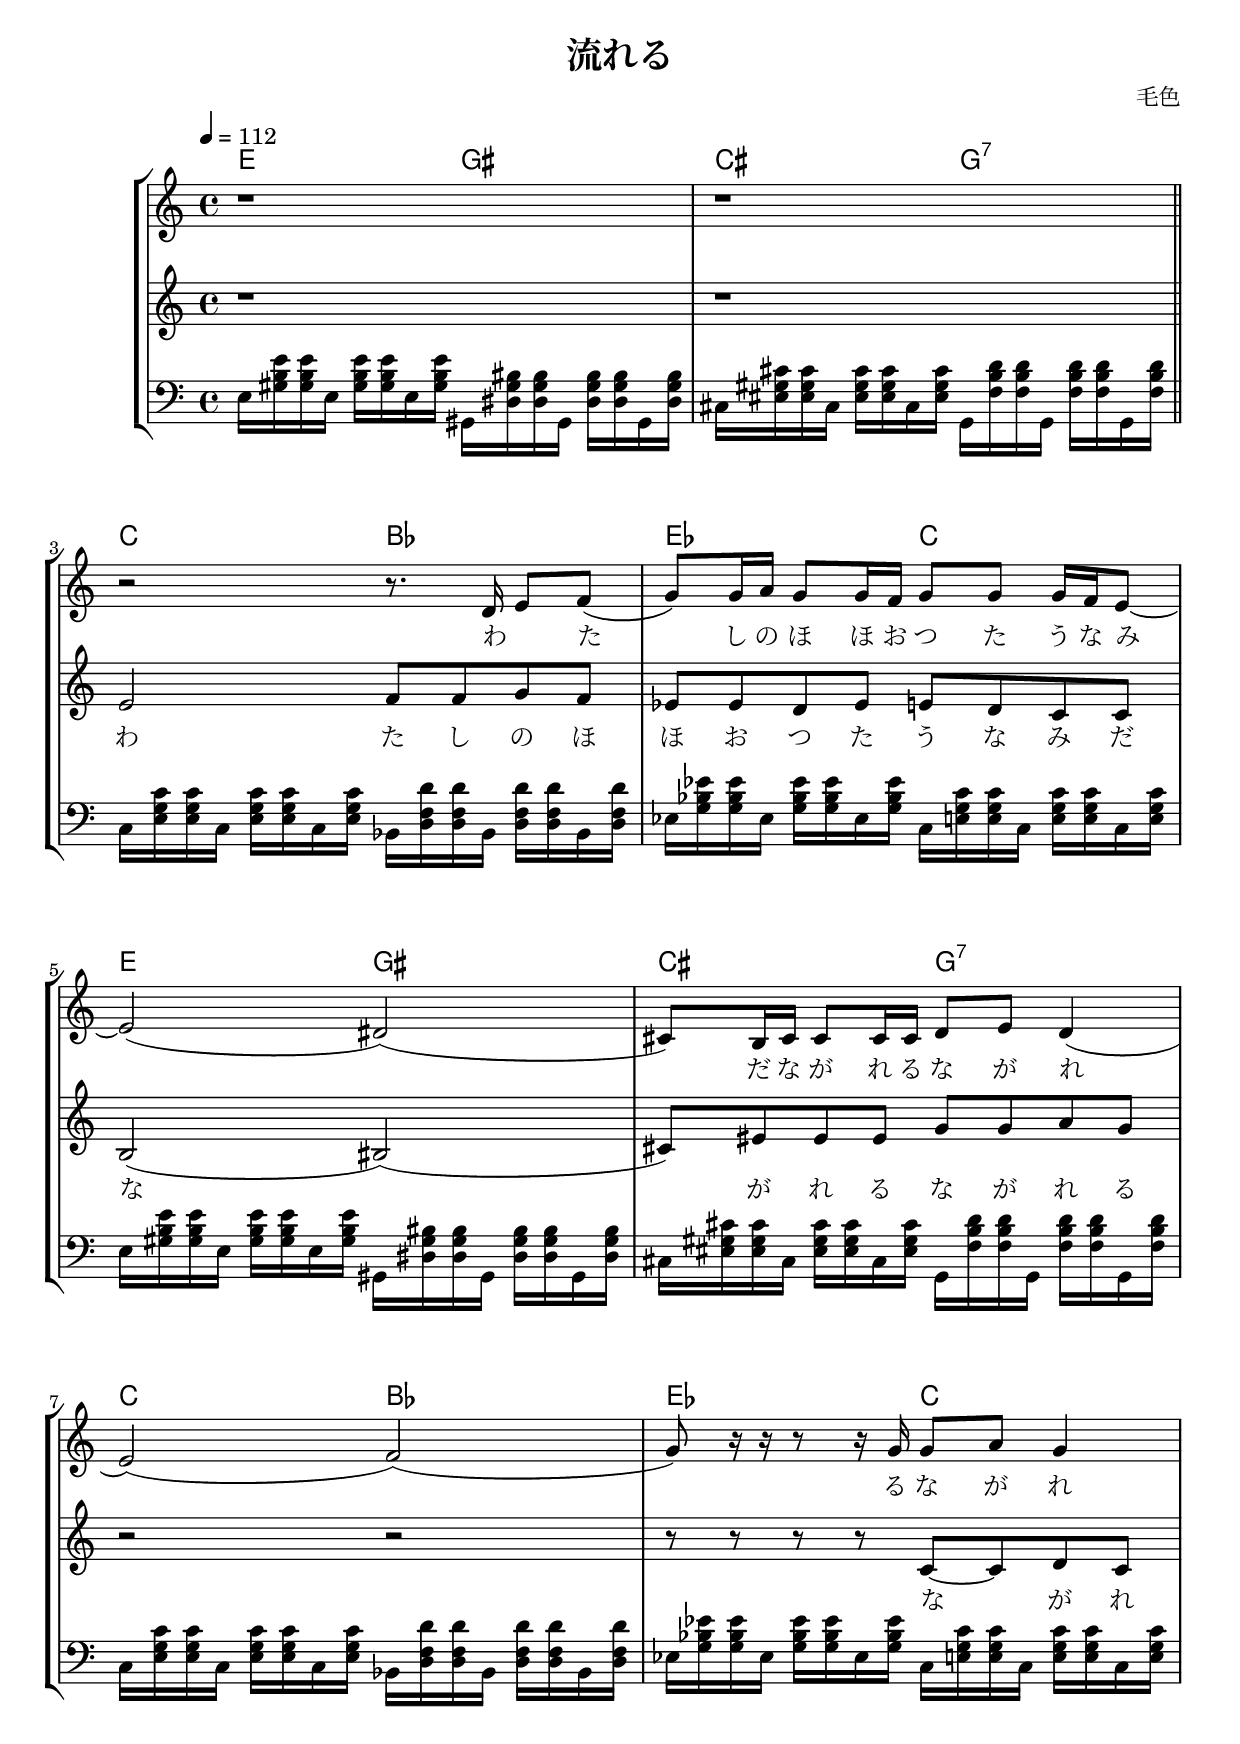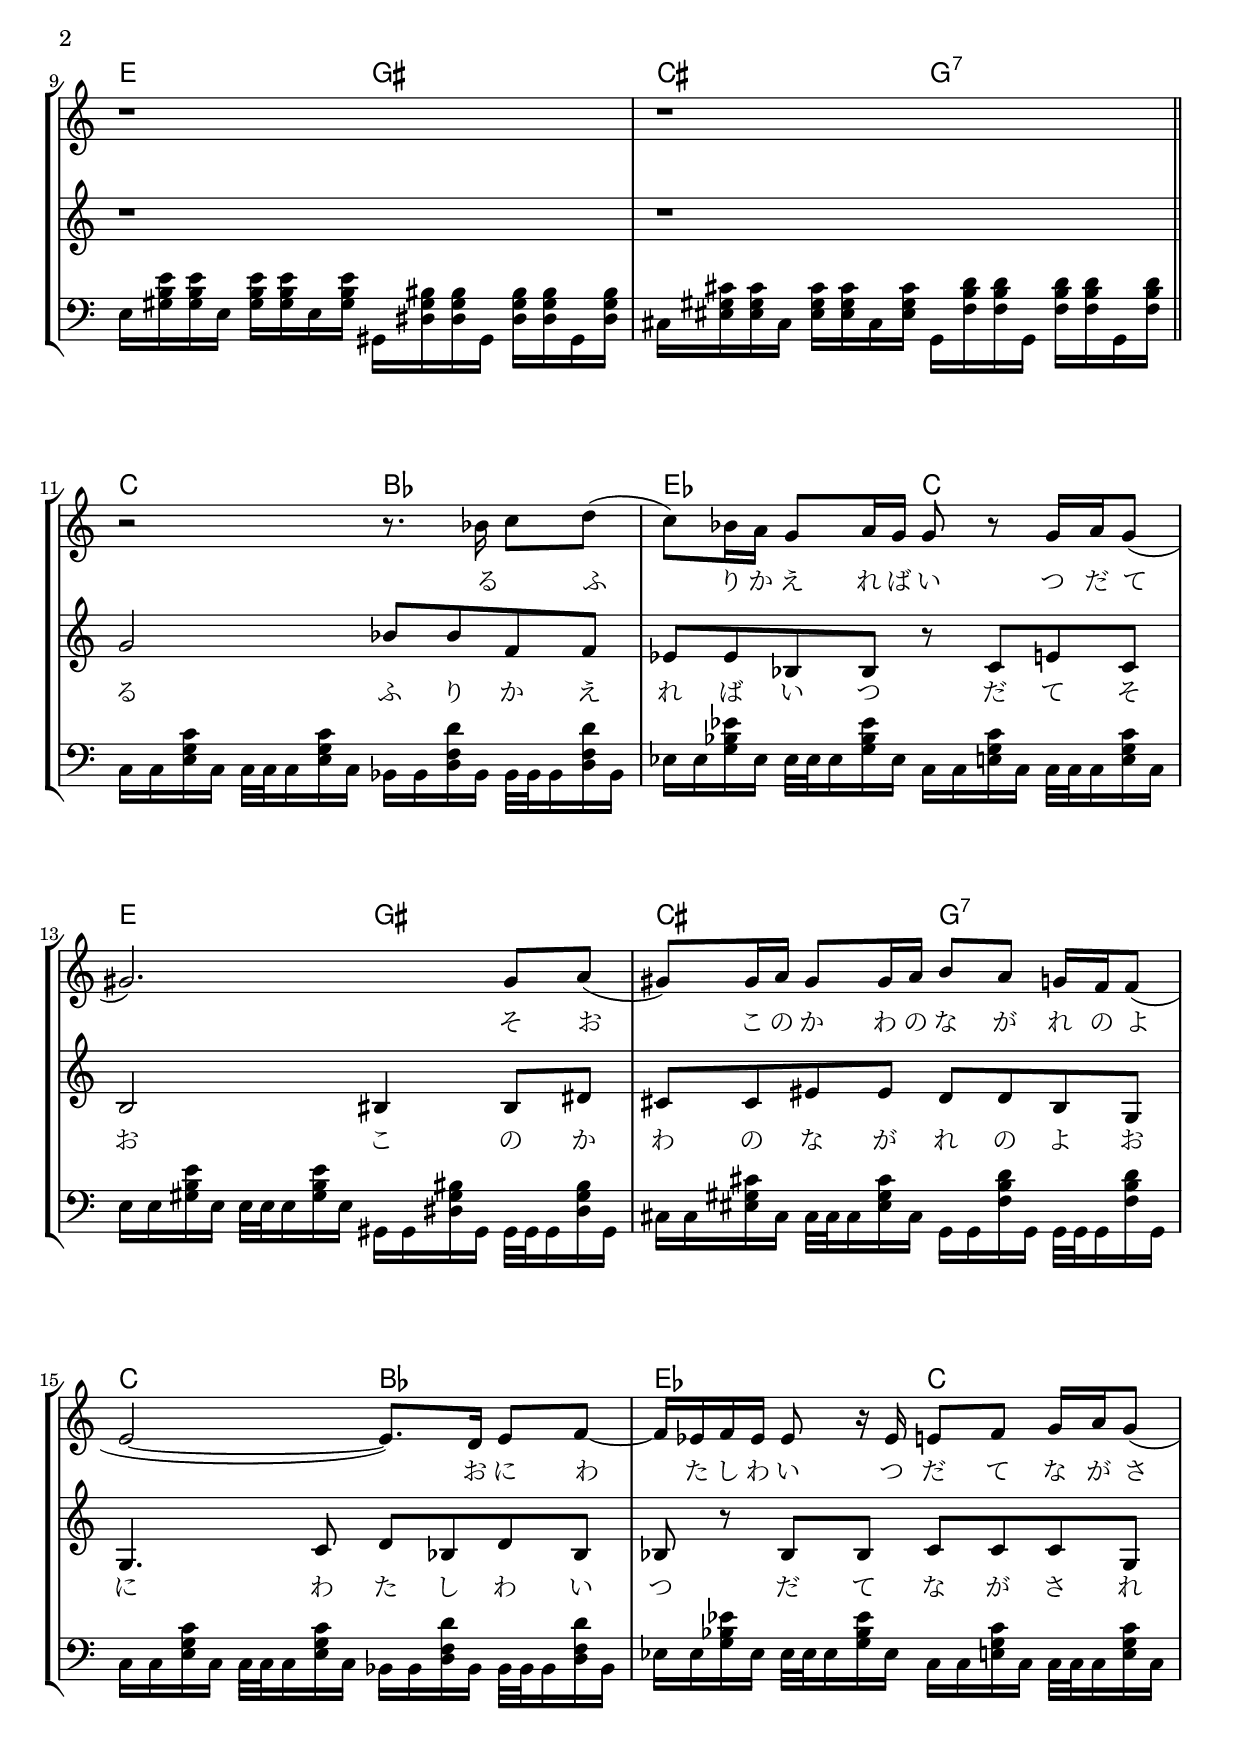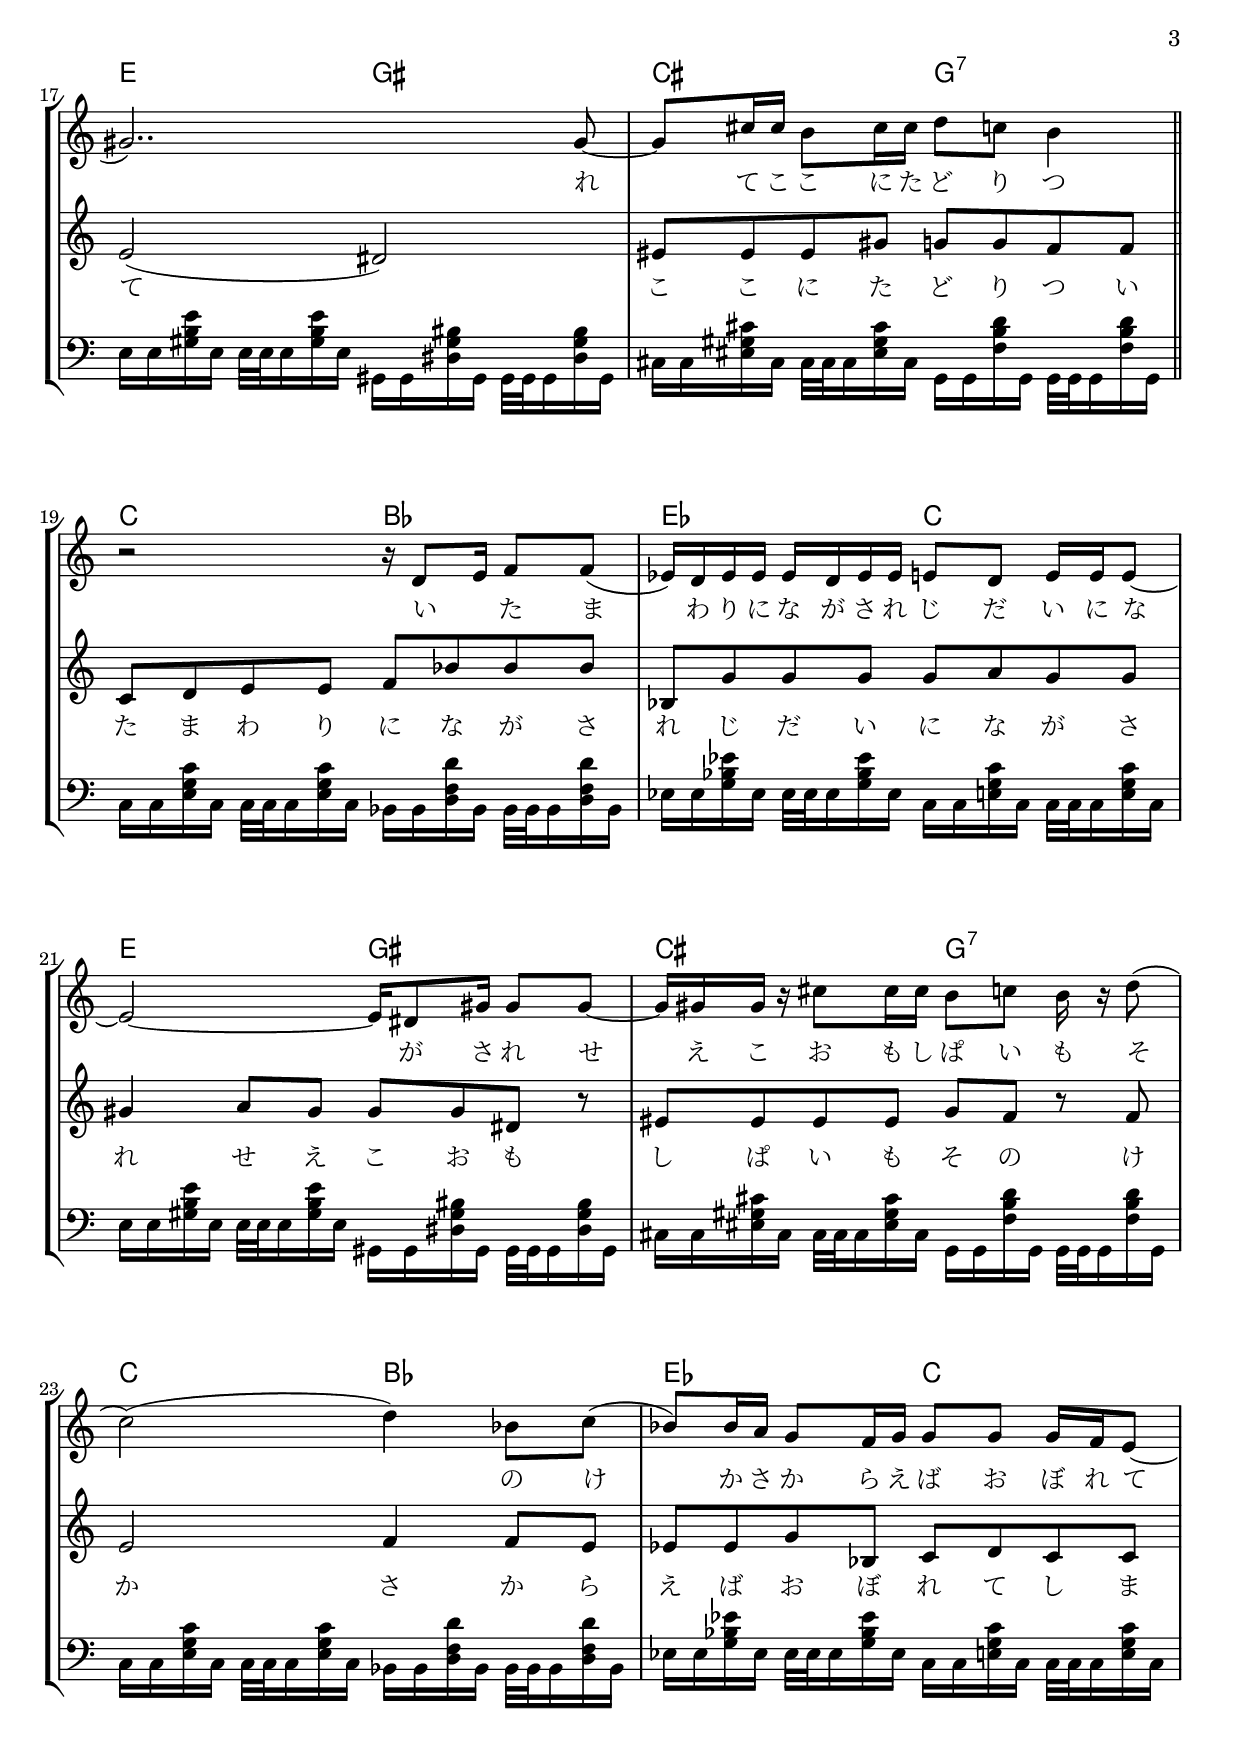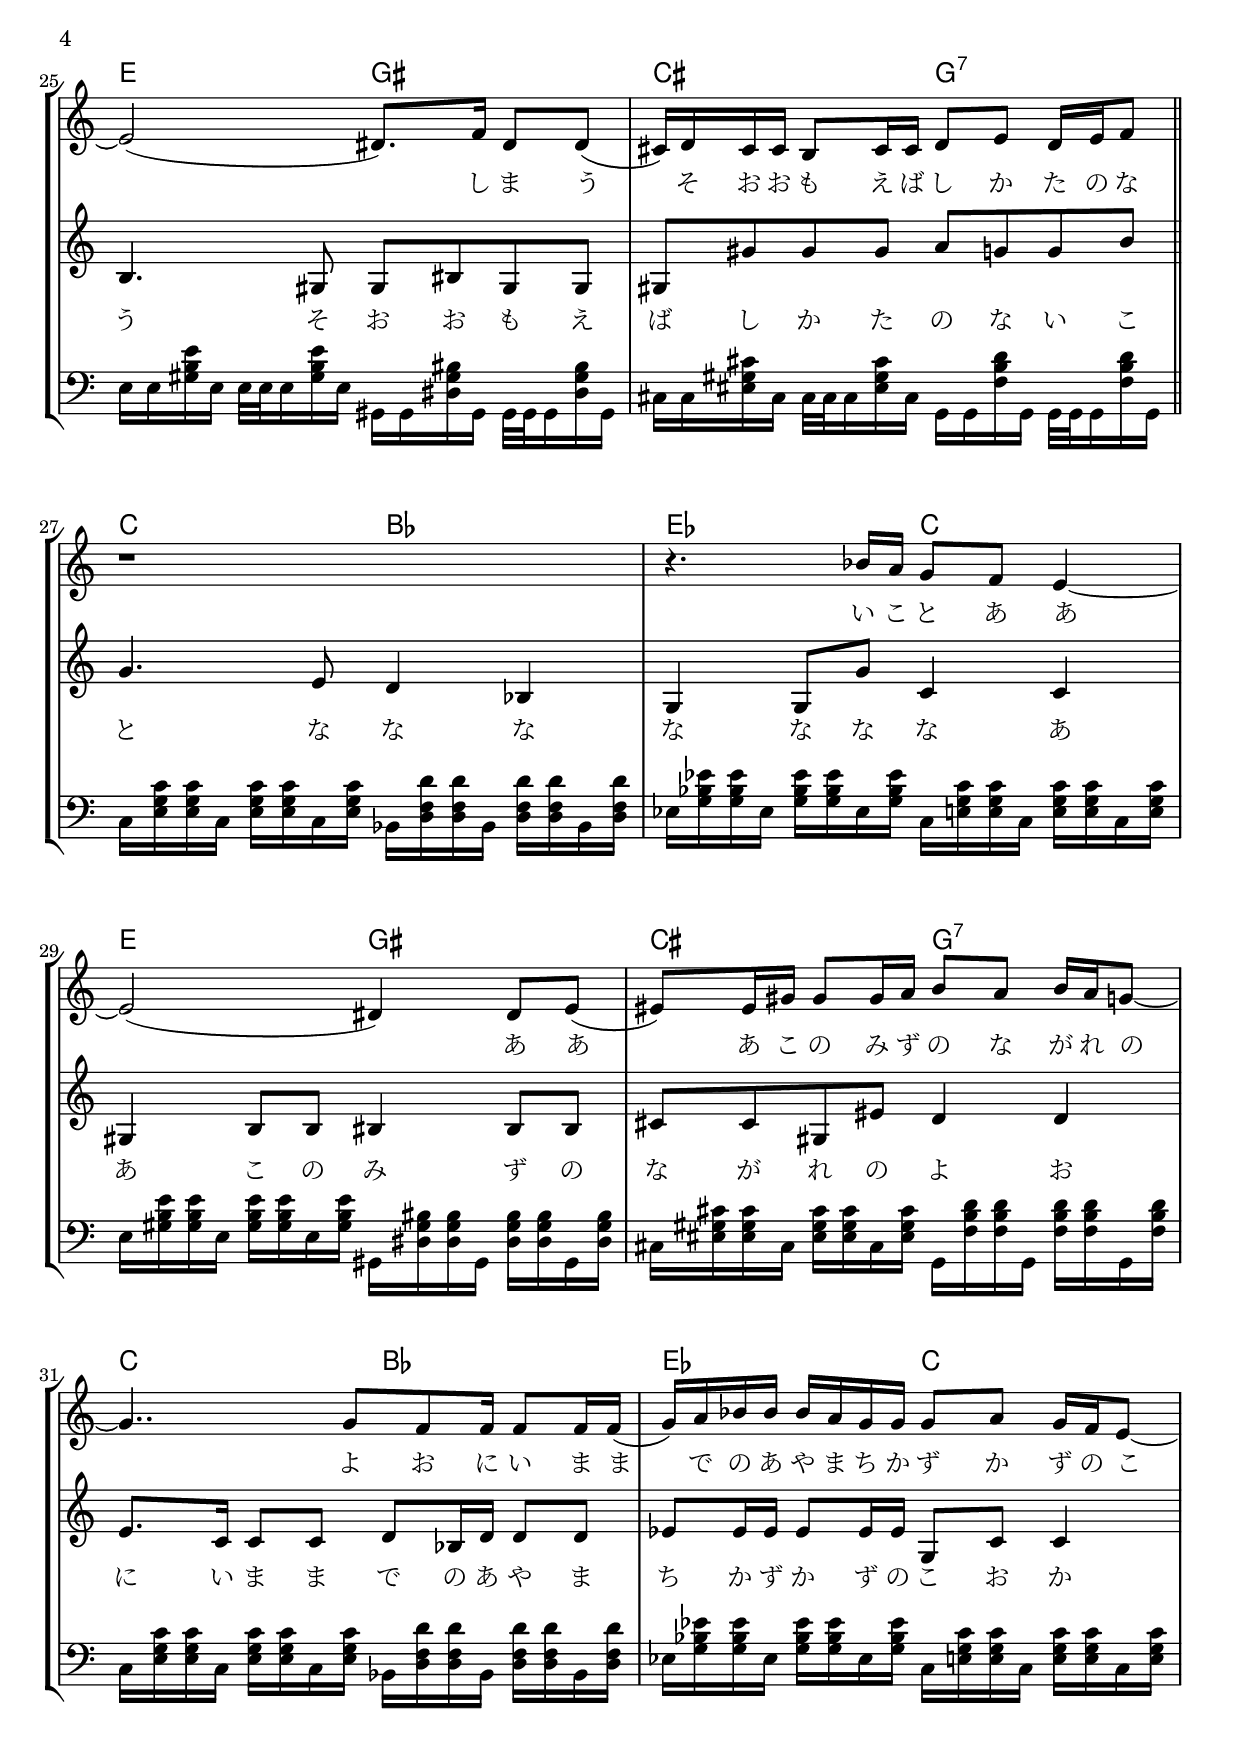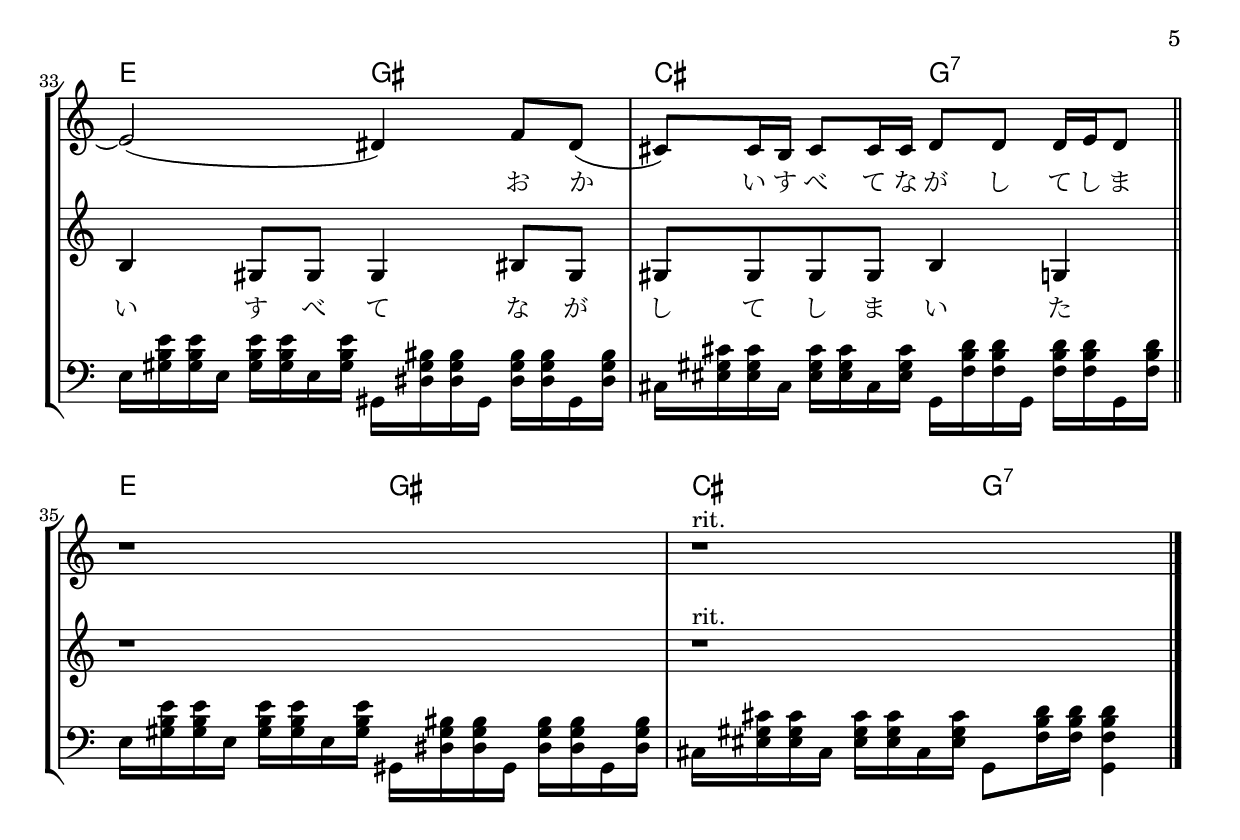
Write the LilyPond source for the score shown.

\version "2.12.1"

\header {
	title = \markup {流れる}
	composer = \markup \center-column {毛色}
}

harmony = \chordmode {
	e2 gis cis g:7 

	c bes es c e gis cis g:7 c bes es c e gis cis g:7 

	c bes es c e gis cis g:7 c bes es c e gis cis g:7 

	c bes es c e gis cis g:7 c bes es c e gis cis g:7 

	c bes es c e gis cis g:7 c bes es c e gis cis g:7 

	e gis cis g:7 
}

melody = {
	\key c \major
	\tempo 4 = 112
	r1 | r1   
	\set Staff.midiInstrument = #"fss0.35"
	r2~r8. d'16  e'8  f'8 
	(g'8)  g'16  a'16  g'8  g'16  f'16  g'8  g'8  g'16  f'16  e'8~ 
	e'2  (dis'2) 
	(cis'8)  b16  cis'16  cis'8  cis'16  cis'16  d'8  e'8  d'4 
	(e'2)  (f'2) 
	(g'8)  r16  r16  r8  r16  g'16  g'8  a'8  g'4
	r1 r1 	\set Staff.midiInstrument = #"fss0.35"
	r2~r8. bes'16  c''8  d''8 
	(c''8)  bes'16  a'16  g'8  a'16  g'16  g'8  r8  g'16  a'16  g'8 
	(gis'2.)  gis'8  a'8 
	(gis'8)  gis'16  a'16  gis'8  gis'16  a'16  b'8  a'8  g'16  f'16  f'8 
	(e'2~e'8.)  d'16  e'8  f'8~ 
	f'16  es'16  f'16  es'16  es'8  r16  es'16  e'8  f'8  g'16  a'16  g'8 
	(gis'2..)  gis'8~ 
	gis'8  cis''16  cis''16  b'8  cis''16  cis''16  d''8  c''8  b'4
	\set Staff.midiInstrument = #"fss0.35"
	r2~r16 d'8  e'16  f'8  f'8 
	(es'16)  d'16  es'16  es'16  es'16  d'16  es'16  es'16  e'8  d'8  e'16  e'16  e'8~ 
	e'2~e'16  dis'8  gis'16  gis'8  gis'8~ 
	gis'16  gis'16  gis'16  r16  cis''8  cis''16  cis''16  b'8  c''8  b'16  r16  d''8 
	(c''2)  (d''4)  bes'8  c''8 
	(bes'8)  bes'16  a'16  g'8  f'16  g'16  g'8  g'8  g'16  f'16  e'8~ 
	e'2  (dis'8.)  f'16  dis'8  dis'8 
	(cis'16)  d'16  cis'16  cis'16  b8  cis'16  cis'16  d'8  e'8  d'16  e'16  f'8
	\set Staff.midiInstrument = #"fss0.35"
	r1
r4. bes'16  a'16  g'8  f'8  e'4~ 
	e'2  (dis'4)  dis'8  e'8 
	(eis'8)  eis'16  gis'16  gis'8  gis'16  a'16  b'8  a'8  b'16  a'16  g'8~ 
	g'4..  g'8  f'8  f'16  f'8  f'16  f'16 
	(g'16)  a'16  bes'16  bes'16  bes'16  a'16  g'16  g'16  g'8  a'8  g'16  f'16  e'8~ 
	e'2  (dis'4)  f'8  dis'8 
	(cis'8)  cis'16  b16  cis'8  cis'16  cis'16  d'8  d'8  d'16  e'16  d'8
	r1 | r1^"rit." \bar "|."
}

words = \lyricmode {
	
	わ  た  し  の  ほ  ほ  お  つ  た  う  な  み  だ  な  が  れ  る  な  が  れ  る  な  が  れ  る  
	ふ  り  か  え  れ  ば  い  つ  だ  て  そ  お  こ  の  か  わ  の  な  が  れ  の  よ  お  に  わ  た  し  わ  い  つ  だ  て  な  が  さ  れ  て  こ  こ  に  た  ど  り  つ  い  た  
	ま  わ  り  に  な  が  さ  れ  じ  だ  い  に  な  が  さ  れ  せ  え  こ  お  も  し  ぱ  い  も  そ  の  け  か  さ  か  ら  え  ば  お  ぼ  れ  て  し  ま  う  そ  お  お  も  え  ば  し  か  た  の  な  い  こ  と  
	あ  あ  あ  あ  あ  こ  の  み  ず  の  な  が  れ  の  よ  お  に  い  ま  ま  で  の  あ  や  ま  ち  か  ず  か  ず  の  こ  お  か  い  す  べ  て  な  が  し  て  し  ま  い  た  い  
	
}

secondmelody = {
	\key c \major
	\tempo 4 = 112
	r1 | r1   
	\set Staff.midiInstrument = #"Vibraphone"
	e'2  f'8  f'8  g'8  f'8 
	es'8  es'8  d'8  es'8  e'8  d'8  c'8  c'8 
	b2  (bis2) 
	(cis'8)  eis'8  eis'8  eis'8  g'8  g'8  a'8  g'8 
	r2  r2~ 
	r8  r8  r8  r8  c'8  c'8  d'8  c'8
	r1 r1 	\set Staff.midiInstrument = #"Vibraphone"
	g'2  bes'8  bes'8  f'8  f'8 
	es'8  es'8  bes8  bes8  r8  c'8  e'8  c'8 
	b2  bis4  bis8  dis'8 
	cis'8  cis'8  eis'8  eis'8  d'8  d'8  b8  g8 
	g4.  c'8  d'8  bes8  d'8  bes8 
	bes8  r8  bes8  bes8  c'8  c'8  c'8  g8 
	e'2  (dis'2) 
	eis'8  eis'8  eis'8  gis'8  g'8  g'8  f'8  f'8
	\set Staff.midiInstrument = #"Vibraphone"
	c'8  d'8  e'8  e'8  f'8  bes'8  bes'8  bes'8 
	bes8  g'8  g'8  g'8  g'8  a'8  g'8  g'8 
	gis'4  a'8  gis'8  gis'8  gis'8  dis'8  r8 
	eis'8  eis'8  eis'8  eis'8  g'8  f'8  r8  f'8 
	e'2  f'4  f'8  e'8 
	es'8  es'8  g'8  bes8  c'8  d'8  c'8  c'8 
	b4.  gis8  gis8  bis8  gis8  gis8 
	gis8  gis'8  gis'8  gis'8  a'8  g'8  g'8  b'8
	\set Staff.midiInstrument = #"fss0.6"
	g'4.  e'8  d'4  bes4 
	g4  g8  g'8  c'4  c'4 
	gis4  b8  b8  bis4  bis8  bis8 
	cis'8  cis'8  gis8  eis'8  d'4  d'4 
	e'8.  c'16  c'8  c'8  d'8  bes16  d'16  d'8  d'8 
	es'8  es'16  es'16  es'8  es'16  es'16  g8  c'8  c'4 
	b4  gis8  gis8  gis4  bis8  gis8 
	gis8  gis8  gis8  gis8  b4  g4
	r1 | r1^"rit." \bar "|."
}

secondwords = \lyricmode {
	
	わ  た  し  の  ほ  ほ  お  つ  た  う  な  み  だ  な  が  れ  る  な  が  れ  る  な  が  れ  る  
	ふ  り  か  え  れ  ば  い  つ  だ  て  そ  お  こ  の  か  わ  の  な  が  れ  の  よ  お  に  わ  た  し  わ  い  つ  だ  て  な  が  さ  れ  て  こ  こ  に  た  ど  り  つ  い  た  
	ま  わ  り  に  な  が  さ  れ  じ  だ  い  に  な  が  さ  れ  せ  え  こ  お  も  し  ぱ  い  も  そ  の  け  か  さ  か  ら  え  ば  お  ぼ  れ  て  し  ま  う  そ  お  お  も  え  ば  し  か  た  の  な  い  こ  と  
	な  な  な  な  な  な  な  あ  あ  こ  の  み  ず  の  な  が  れ  の  よ  お  に  い  ま  ま  で  の  あ  や  ま  ち  か  ず  か  ず  の  こ  お  か  い  す  べ  て  な  が  し  て  し  ま  い  た  い  
	
}

tempochange = {
	\tempo 4 = 112
	r1 | r1 \bar "||"
	\tempo 4 = 112
	r1 | r1 | r1 | r1 | r1 | r1 | r1 | r1 \bar "||"
	\tempo 4 = 112
	r1 | r1 | r1 | r1 | r1 | r1 | r1 | r1 \bar "||"
	\tempo 4 = 112
	r1 | r1 | r1 | r1 | r1 | r1 | r1 | r1 \bar "||"
	\tempo 4 = 112
	r1 | r1 | r1 | r1 | r1 | r1 | r1 | r1 \bar "||"
	\tempo 4 = 112
	r1 | \tempo 4 = 84 r2 \tempo 4 = 74 r2 \bar "|."
}

mainacc = {
	\clef bass
	\set Staff.midiInstrument = #"Synth Voice"
	\key c \major
	\tempo 4 = 112
	e16 <gis b e'>16 <gis b e'>16 e16   <gis b e'>16 <gis b e'>16 e16 <gis b e'>16
	gis,16 <dis gis bis>16 <dis gis bis>16 gis,16   <dis gis bis>16 <dis gis bis>16 gis,16 <dis gis bis>16
	cis16 <eis gis cis'>16 <eis gis cis'>16 cis16   <eis gis cis'>16 <eis gis cis'>16 cis16 <eis gis cis'>16
	g,16 <f b d'>16 <f b d'>16 g,16   <f b d'>16 <f b d'>16 g,16 <f b d'>16
	\bar "||"

	\set Staff.midiInstrument = #"Synth Voice"
	c16 <e g c'>16 <e g c'>16 c16   <e g c'>16 <e g c'>16 c16 <e g c'>16
	bes,16 <d f d'>16 <d f d'>16 bes,16   <d f d'>16 <d f d'>16 bes,16 <d f d'>16
	es16 <g bes es'>16 <g bes es'>16 es16   <g bes es'>16 <g bes es'>16 es16 <g bes es'>16
	c16 <e g c'>16 <e g c'>16 c16   <e g c'>16 <e g c'>16 c16 <e g c'>16
	e16 <gis b e'>16 <gis b e'>16 e16   <gis b e'>16 <gis b e'>16 e16 <gis b e'>16
	gis,16 <dis gis bis>16 <dis gis bis>16 gis,16   <dis gis bis>16 <dis gis bis>16 gis,16 <dis gis bis>16
	cis16 <eis gis cis'>16 <eis gis cis'>16 cis16   <eis gis cis'>16 <eis gis cis'>16 cis16 <eis gis cis'>16
	g,16 <f b d'>16 <f b d'>16 g,16   <f b d'>16 <f b d'>16 g,16 <f b d'>16
	c16 <e g c'>16 <e g c'>16 c16   <e g c'>16 <e g c'>16 c16 <e g c'>16
	bes,16 <d f d'>16 <d f d'>16 bes,16   <d f d'>16 <d f d'>16 bes,16 <d f d'>16
	es16 <g bes es'>16 <g bes es'>16 es16   <g bes es'>16 <g bes es'>16 es16 <g bes es'>16
	c16 <e g c'>16 <e g c'>16 c16   <e g c'>16 <e g c'>16 c16 <e g c'>16
	e16 <gis b e'>16 <gis b e'>16 e16   <gis b e'>16 <gis b e'>16 e16 <gis b e'>16
	gis,16 <dis gis bis>16 <dis gis bis>16 gis,16   <dis gis bis>16 <dis gis bis>16 gis,16 <dis gis bis>16
	cis16 <eis gis cis'>16 <eis gis cis'>16 cis16   <eis gis cis'>16 <eis gis cis'>16 cis16 <eis gis cis'>16
	g,16 <f b d'>16 <f b d'>16 g,16   <f b d'>16 <f b d'>16 g,16 <f b d'>16
	\bar "||"

	\set Staff.midiInstrument = #"Synth Voice"
	c16 c16 <e g c'>16 c16   c32 c32 c16 <e g c'>16 c16
	bes,16 bes,16 <d f d'>16 bes,16   bes,32 bes,32 bes,16 <d f d'>16 bes,16
	es16 es16 <g bes es'>16 es16   es32 es32 es16 <g bes es'>16 es16
	c16 c16 <e g c'>16 c16   c32 c32 c16 <e g c'>16 c16
	e16 e16 <gis b e'>16 e16   e32 e32 e16 <gis b e'>16 e16
	gis,16 gis,16 <dis gis bis>16 gis,16   gis,32 gis,32 gis,16 <dis gis bis>16 gis,16
	cis16 cis16 <eis gis cis'>16 cis16   cis32 cis32 cis16 <eis gis cis'>16 cis16
	g,16 g,16 <f b d'>16 g,16   g,32 g,32 g,16 <f b d'>16 g,16
	c16 c16 <e g c'>16 c16   c32 c32 c16 <e g c'>16 c16
	bes,16 bes,16 <d f d'>16 bes,16   bes,32 bes,32 bes,16 <d f d'>16 bes,16
	es16 es16 <g bes es'>16 es16   es32 es32 es16 <g bes es'>16 es16
	c16 c16 <e g c'>16 c16   c32 c32 c16 <e g c'>16 c16
	e16 e16 <gis b e'>16 e16   e32 e32 e16 <gis b e'>16 e16
	gis,16 gis,16 <dis gis bis>16 gis,16   gis,32 gis,32 gis,16 <dis gis bis>16 gis,16
	cis16 cis16 <eis gis cis'>16 cis16   cis32 cis32 cis16 <eis gis cis'>16 cis16
	g,16 g,16 <f b d'>16 g,16   g,32 g,32 g,16 <f b d'>16 g,16
	\bar "||"

	\set Staff.midiInstrument = #"Synth Voice"
	c16 c16 <e g c'>16 c16   c32 c32 c16 <e g c'>16 c16
	bes,16 bes,16 <d f d'>16 bes,16   bes,32 bes,32 bes,16 <d f d'>16 bes,16
	es16 es16 <g bes es'>16 es16   es32 es32 es16 <g bes es'>16 es16
	c16 c16 <e g c'>16 c16   c32 c32 c16 <e g c'>16 c16
	e16 e16 <gis b e'>16 e16   e32 e32 e16 <gis b e'>16 e16
	gis,16 gis,16 <dis gis bis>16 gis,16   gis,32 gis,32 gis,16 <dis gis bis>16 gis,16
	cis16 cis16 <eis gis cis'>16 cis16   cis32 cis32 cis16 <eis gis cis'>16 cis16
	g,16 g,16 <f b d'>16 g,16   g,32 g,32 g,16 <f b d'>16 g,16
	c16 c16 <e g c'>16 c16   c32 c32 c16 <e g c'>16 c16
	bes,16 bes,16 <d f d'>16 bes,16   bes,32 bes,32 bes,16 <d f d'>16 bes,16
	es16 es16 <g bes es'>16 es16   es32 es32 es16 <g bes es'>16 es16
	c16 c16 <e g c'>16 c16   c32 c32 c16 <e g c'>16 c16
	e16 e16 <gis b e'>16 e16   e32 e32 e16 <gis b e'>16 e16
	gis,16 gis,16 <dis gis bis>16 gis,16   gis,32 gis,32 gis,16 <dis gis bis>16 gis,16
	cis16 cis16 <eis gis cis'>16 cis16   cis32 cis32 cis16 <eis gis cis'>16 cis16
	g,16 g,16 <f b d'>16 g,16   g,32 g,32 g,16 <f b d'>16 g,16
	\bar "||"

	\set Staff.midiInstrument = #"Synth Voice"
	c16 <e g c'>16 <e g c'>16 c16   <e g c'>16 <e g c'>16 c16 <e g c'>16
	bes,16 <d f d'>16 <d f d'>16 bes,16   <d f d'>16 <d f d'>16 bes,16 <d f d'>16
	es16 <g bes es'>16 <g bes es'>16 es16   <g bes es'>16 <g bes es'>16 es16 <g bes es'>16
	c16 <e g c'>16 <e g c'>16 c16   <e g c'>16 <e g c'>16 c16 <e g c'>16
	e16 <gis b e'>16 <gis b e'>16 e16   <gis b e'>16 <gis b e'>16 e16 <gis b e'>16
	gis,16 <dis gis bis>16 <dis gis bis>16 gis,16   <dis gis bis>16 <dis gis bis>16 gis,16 <dis gis bis>16
	cis16 <eis gis cis'>16 <eis gis cis'>16 cis16   <eis gis cis'>16 <eis gis cis'>16 cis16 <eis gis cis'>16
	g,16 <f b d'>16 <f b d'>16 g,16   <f b d'>16 <f b d'>16 g,16 <f b d'>16
	c16 <e g c'>16 <e g c'>16 c16   <e g c'>16 <e g c'>16 c16 <e g c'>16
	bes,16 <d f d'>16 <d f d'>16 bes,16   <d f d'>16 <d f d'>16 bes,16 <d f d'>16
	es16 <g bes es'>16 <g bes es'>16 es16   <g bes es'>16 <g bes es'>16 es16 <g bes es'>16
	c16 <e g c'>16 <e g c'>16 c16   <e g c'>16 <e g c'>16 c16 <e g c'>16
	e16 <gis b e'>16 <gis b e'>16 e16   <gis b e'>16 <gis b e'>16 e16 <gis b e'>16
	gis,16 <dis gis bis>16 <dis gis bis>16 gis,16   <dis gis bis>16 <dis gis bis>16 gis,16 <dis gis bis>16
	cis16 <eis gis cis'>16 <eis gis cis'>16 cis16   <eis gis cis'>16 <eis gis cis'>16 cis16 <eis gis cis'>16
	g,16 <f b d'>16 <f b d'>16 g,16   <f b d'>16 <f b d'>16 g,16 <f b d'>16
	\bar "||"

	\set Staff.midiInstrument = #"Synth Voice"
	e16 <gis b e'>16 <gis b e'>16 e16   <gis b e'>16 <gis b e'>16 e16 <gis b e'>16
	gis,16 <dis gis bis>16 <dis gis bis>16 gis,16   <dis gis bis>16 <dis gis bis>16 gis,16 <dis gis bis>16
	cis16 <eis gis cis'>16 <eis gis cis'>16 cis16   <eis gis cis'>16 <eis gis cis'>16 cis16 <eis gis cis'>16
	g,8 <f b d'>16 <f b d'>16 <g, f b d'>4
	\bar "|."
}

subacc = {
	\clef bass
	\set Staff.midiInstrument = #"Ocarina"
	\key c \major
	\tempo 4 = 112
	e8 <gis b e'>16 <gis b e'>16   <gis b e'>16 <gis b e'>16   gis16 <gis b e'>16
	gis,8 <dis gis bis>16 <dis gis bis>16   <dis gis bis>16 <dis gis bis>16   dis16 <dis gis bis>16
	cis8 <eis gis cis'>16 <eis gis cis'>16   <eis gis cis'>16 <eis gis cis'>16   eis16 <eis gis cis'>16
	g,8 <f b d'>16 <f b d'>16   <f b d'>16 <f b d'>16   f16 <f b d'>16
	\bar "||"

	\set Staff.midiInstrument = #"Ocarina"
	c8 <e g c'>16 <e g c'>16   <e g c'>16 <e g c'>16   e16 <e g c'>16
	bes,8 <d f d'>16 <d f d'>16   <d f d'>16 <d f d'>16   d16 <d f d'>16
	es8 <g bes es'>16 <g bes es'>16   <g bes es'>16 <g bes es'>16   g16 <g bes es'>16
	c8 <e g c'>16 <e g c'>16   <e g c'>16 <e g c'>16   e16 <e g c'>16
	e8 <gis b e'>16 <gis b e'>16   <gis b e'>16 <gis b e'>16   gis16 <gis b e'>16
	gis,8 <dis gis bis>16 <dis gis bis>16   <dis gis bis>16 <dis gis bis>16   dis16 <dis gis bis>16
	cis8 <eis gis cis'>16 <eis gis cis'>16   <eis gis cis'>16 <eis gis cis'>16   eis16 <eis gis cis'>16
	g,8 <f b d'>16 <f b d'>16   <f b d'>16 <f b d'>16   f16 <f b d'>16
	c8 <e g c'>16 <e g c'>16   <e g c'>16 <e g c'>16   e16 <e g c'>16
	bes,8 <d f d'>16 <d f d'>16   <d f d'>16 <d f d'>16   d16 <d f d'>16
	es8 <g bes es'>16 <g bes es'>16   <g bes es'>16 <g bes es'>16   g16 <g bes es'>16
	c8 <e g c'>16 <e g c'>16   <e g c'>16 <e g c'>16   e16 <e g c'>16
	e8 <gis b e'>16 <gis b e'>16   <gis b e'>16 <gis b e'>16   gis16 <gis b e'>16
	gis,8 <dis gis bis>16 <dis gis bis>16   <dis gis bis>16 <dis gis bis>16   dis16 <dis gis bis>16
	cis8 <eis gis cis'>16 <eis gis cis'>16   <eis gis cis'>16 <eis gis cis'>16   eis16 <eis gis cis'>16
	g,8 <f b d'>16 <f b d'>16   <f b d'>16 <f b d'>16   f16 <f b d'>16
	\bar "||"

	\set Staff.midiInstrument = #"Ocarina"
	c8 <e g c'>16 <e g c'>16   <e g c'>16 <e g c'>16   e16 <e g c'>16
	bes,8 <d f d'>16 <d f d'>16   <d f d'>16 <d f d'>16   d16 <d f d'>16
	es8 <g bes es'>16 <g bes es'>16   <g bes es'>16 <g bes es'>16   g16 <g bes es'>16
	c8 <e g c'>16 <e g c'>16   <e g c'>16 <e g c'>16   e16 <e g c'>16
	e8 <gis b e'>16 <gis b e'>16   <gis b e'>16 <gis b e'>16   gis16 <gis b e'>16
	gis,8 <dis gis bis>16 <dis gis bis>16   <dis gis bis>16 <dis gis bis>16   dis16 <dis gis bis>16
	cis8 <eis gis cis'>16 <eis gis cis'>16   <eis gis cis'>16 <eis gis cis'>16   eis16 <eis gis cis'>16
	g,8 <f b d'>16 <f b d'>16   <f b d'>16 <f b d'>16   f16 <f b d'>16
	c8 <e g c'>16 <e g c'>16   <e g c'>16 <e g c'>16   e16 <e g c'>16
	bes,8 <d f d'>16 <d f d'>16   <d f d'>16 <d f d'>16   d16 <d f d'>16
	es8 <g bes es'>16 <g bes es'>16   <g bes es'>16 <g bes es'>16   g16 <g bes es'>16
	c8 <e g c'>16 <e g c'>16   <e g c'>16 <e g c'>16   e16 <e g c'>16
	e8 <gis b e'>16 <gis b e'>16   <gis b e'>16 <gis b e'>16   gis16 <gis b e'>16
	gis,8 <dis gis bis>16 <dis gis bis>16   <dis gis bis>16 <dis gis bis>16   dis16 <dis gis bis>16
	cis8 <eis gis cis'>16 <eis gis cis'>16   <eis gis cis'>16 <eis gis cis'>16   eis16 <eis gis cis'>16
	g,8 <f b d'>16 <f b d'>16   <f b d'>16 <f b d'>16   f16 <f b d'>16
	\bar "||"

	\set Staff.midiInstrument = #"Ocarina"
	c8 <e g c'>16 <e g c'>16   <e g c'>16 <e g c'>16   e16 <e g c'>16
	bes,8 <d f d'>16 <d f d'>16   <d f d'>16 <d f d'>16   d16 <d f d'>16
	es8 <g bes es'>16 <g bes es'>16   <g bes es'>16 <g bes es'>16   g16 <g bes es'>16
	c8 <e g c'>16 <e g c'>16   <e g c'>16 <e g c'>16   e16 <e g c'>16
	e8 <gis b e'>16 <gis b e'>16   <gis b e'>16 <gis b e'>16   gis16 <gis b e'>16
	gis,8 <dis gis bis>16 <dis gis bis>16   <dis gis bis>16 <dis gis bis>16   dis16 <dis gis bis>16
	cis8 <eis gis cis'>16 <eis gis cis'>16   <eis gis cis'>16 <eis gis cis'>16   eis16 <eis gis cis'>16
	g,8 <f b d'>16 <f b d'>16   <f b d'>16 <f b d'>16   f16 <f b d'>16
	c8 <e g c'>16 <e g c'>16   <e g c'>16 <e g c'>16   e16 <e g c'>16
	bes,8 <d f d'>16 <d f d'>16   <d f d'>16 <d f d'>16   d16 <d f d'>16
	es8 <g bes es'>16 <g bes es'>16   <g bes es'>16 <g bes es'>16   g16 <g bes es'>16
	c8 <e g c'>16 <e g c'>16   <e g c'>16 <e g c'>16   e16 <e g c'>16
	e8 <gis b e'>16 <gis b e'>16   <gis b e'>16 <gis b e'>16   gis16 <gis b e'>16
	gis,8 <dis gis bis>16 <dis gis bis>16   <dis gis bis>16 <dis gis bis>16   dis16 <dis gis bis>16
	cis8 <eis gis cis'>16 <eis gis cis'>16   <eis gis cis'>16 <eis gis cis'>16   eis16 <eis gis cis'>16
	g,8 <f b d'>16 <f b d'>16   <f b d'>16 <f b d'>16   f16 <f b d'>16
	\bar "||"

	\set Staff.midiInstrument = #"FX 1 (rain)"
	c8 <e g c'>16 <e g c'>16   <e g c'>16 <e g c'>16   e16 <e g c'>16
	bes,8 <d f d'>16 <d f d'>16   <d f d'>16 <d f d'>16   d16 <d f d'>16
	es8 <g bes es'>16 <g bes es'>16   <g bes es'>16 <g bes es'>16   g16 <g bes es'>16
	c8 <e g c'>16 <e g c'>16   <e g c'>16 <e g c'>16   e16 <e g c'>16
	e8 <gis b e'>16 <gis b e'>16   <gis b e'>16 <gis b e'>16   gis16 <gis b e'>16
	gis,8 <dis gis bis>16 <dis gis bis>16   <dis gis bis>16 <dis gis bis>16   dis16 <dis gis bis>16
	cis8 <eis gis cis'>16 <eis gis cis'>16   <eis gis cis'>16 <eis gis cis'>16   eis16 <eis gis cis'>16
	g,8 <f b d'>16 <f b d'>16   <f b d'>16 <f b d'>16   f16 <f b d'>16
	c8 <e g c'>16 <e g c'>16   <e g c'>16 <e g c'>16   e16 <e g c'>16
	bes,8 <d f d'>16 <d f d'>16   <d f d'>16 <d f d'>16   d16 <d f d'>16
	es8 <g bes es'>16 <g bes es'>16   <g bes es'>16 <g bes es'>16   g16 <g bes es'>16
	c8 <e g c'>16 <e g c'>16   <e g c'>16 <e g c'>16   e16 <e g c'>16
	e8 <gis b e'>16 <gis b e'>16   <gis b e'>16 <gis b e'>16   gis16 <gis b e'>16
	gis,8 <dis gis bis>16 <dis gis bis>16   <dis gis bis>16 <dis gis bis>16   dis16 <dis gis bis>16
	cis8 <eis gis cis'>16 <eis gis cis'>16   <eis gis cis'>16 <eis gis cis'>16   eis16 <eis gis cis'>16
	g,8 <f b d'>16 <f b d'>16   <f b d'>16 <f b d'>16   f16 <f b d'>16
	\bar "||"

	\set Staff.midiInstrument = #"FX 1 (rain)"
	e8 <gis b e'>16 <gis b e'>16   <gis b e'>16 <gis b e'>16   gis16 <gis b e'>16
	gis,8 <dis gis bis>16 <dis gis bis>16   <dis gis bis>16 <dis gis bis>16   dis16 <dis gis bis>16
	cis8 <eis gis cis'>16 <eis gis cis'>16   <eis gis cis'>16 <eis gis cis'>16   eis16 <eis gis cis'>16
	g,8 <f b d'>16 <f b d'>16 <g, f b d'>4
	\bar "|."
}

percA = {
	\drummode {
	r8 cymr16 cymr16 cymr8 cymr16 cymr16 cymr8 cymr16 cymr16 cymr8 cymr8  |cymr8 cymr16 cymr16 cymr8 cymr16 cymr16 cymr8 cymr16 cymr16 cymr8 cymr8  \bar "||"
	r8 cymr16 cymr16 cymr8 cymr16 cymr16 cymr8 cymr16 cymr16 cymr8 cymr8  |cymr8 cymr16 cymr16 cymr8 cymr16 cymr16 cymr8 cymr16 cymr16 cymr8 cymr8  |cymr8 cymr16 cymr16 cymr8 cymr16 cymr16 cymr8 cymr16 cymr16 cymr8 cymr16 cymr16  |cymr8 cymr16 cymr16 cymr8 cymr16 cymr16 cymr8 cymr16 cymr16 cymr8 cymr8  |r8 cymr16 cymr16 cymr8 cymr16 cymr16 cymr8 cymr16 cymr16 cymr8 cymr8  |cymr8 cymr16 cymr16 cymr8 cymr16 cymr16 cymr8 cymr16 cymr16 cymr8 cymr8  |cymr8 cymr16 cymr16 cymr8 cymr16 cymr16 cymr8 cymr16 cymr16 cymr8 cymr16 cymr16  |cymr8 cymr16 cymr16 cymr8 cymr16 cymr16 cymr8 cymr16 cymr16 cymr8 cymr8  \bar "||"
	r8 cymr16 cymr16 cymr8 cymr16 cymr16 cymr8 cymr16 cymr16 cymr8 cymr8  |cymr8 cymr16 cymr16 cymr8 cymr16 cymr16 cymr8 cymr16 cymr16 cymr8 cymr8  |cymr8 cymr16 cymr16 cymr8 cymr16 cymr16 cymr8 cymr16 cymr16 cymr8 cymr16 cymr16  |cymr8 cymr16 cymr16 cymr8 cymr16 cymr16 cymr8 cymr16 cymr16 cymr8 cymr8  |r8 cymr16 cymr16 cymr8 cymr16 cymr16 cymr8 cymr16 cymr16 cymr8 cymr8  |cymr8 cymr16 cymr16 cymr8 cymr16 cymr16 cymr8 cymr16 cymr16 cymr8 cymr8  |cymr8 cymr16 cymr16 cymr8 cymr16 cymr16 cymr8 cymr16 cymr16 cymr8 cymr16 cymr16  |cymr8 cymr16 cymr16 cymr8 cymr16 cymr16 cymr8 cymr16 cymr16 cymr8 cymr8  \bar "||"
	r8 cymr16 cymr16 cymr8 cymr16 cymr16 cymr8 cymr16 cymr16 cymr8 cymr8  |cymr8 cymr16 cymr16 cymr8 cymr16 cymr16 cymr8 cymr16 cymr16 cymr8 cymr8  |cymr8 cymr16 cymr16 cymr8 cymr16 cymr16 cymr8 cymr16 cymr16 cymr8 cymr16 cymr16  |cymr8 cymr16 cymr16 cymr8 cymr16 cymr16 cymr8 cymr16 cymr16 cymr8 cymr8  |r8 cymr16 cymr16 cymr8 cymr16 cymr16 cymr8 cymr16 cymr16 cymr8 cymr8  |cymr8 cymr16 cymr16 cymr8 cymr16 cymr16 cymr8 cymr16 cymr16 cymr8 cymr8  |cymr8 cymr16 cymr16 cymr8 cymr16 cymr16 cymr8 cymr16 cymr16 cymr8 cymr16 cymr16  |cymr8 cymr16 cymr16 cymr8 cymr16 cymr16 cymr8 cymr16 cymr16 cymr8 cymr8  \bar "||"
	r8 cymr16 cymr16 cymr8 cymr16 cymr16 cymr8 cymr16 cymr16 cymr8 cymr8  |cymr8 cymr16 cymr16 cymr8 cymr16 cymr16 cymr8 cymr16 cymr16 cymr8 cymr8  |cymr8 cymr16 cymr16 cymr8 cymr16 cymr16 cymr8 cymr16 cymr16 cymr8 cymr16 cymr16  |cymr8 cymr16 cymr16 cymr8 cymr16 cymr16 cymr8 cymr16 cymr16 cymr8 cymr8  |r8 cymr16 cymr16 cymr8 cymr16 cymr16 cymr8 cymr16 cymr16 cymr8 cymr8  |cymr8 cymr16 cymr16 cymr8 cymr16 cymr16 cymr8 cymr16 cymr16 cymr8 cymr8  |cymr8 cymr16 cymr16 cymr8 cymr16 cymr16 cymr8 cymr16 cymr16 cymr8 cymr16 cymr16  |cymr8 cymr16 cymr16 cymr8 cymr16 cymr16 cymr8 cymr16 cymr16 cymr8 cymr8  \bar "||"
	r8 cymr16 cymr16 cymr8 cymr16 cymr16 cymr8 cymr16 cymr16 cymr8 cymr8  |cymr8 cymr16 cymr16 cymr8 cymr16 cymr16 cymr8 cymr16 cymr16 cymr8 cymr8  \bar "|."
	}
}

percB = {
	\drummode {
	r4 sn2 sn4  |r4 sn2 sn8 sn16 sn16  \bar "||"
	r4 sn2 sn4  |r4 sn8 sn4. sn4  |r4 sn2 sn4  |r4 sn8 sn4. sn4  |r4 sn2 sn4  |r4 sn8 sn4. sn4  |r4 sn2 sn4  |r4 sn2 sn8 sn16 sn16  \bar "||"
	r4 sn2 sn4  |r4 sn8 sn4. sn4  |r4 sn2 sn4  |r4 sn8 sn4. sn4  |r4 sn2 sn4  |r4 sn8 sn4. sn4  |r4 sn2 sn4  |r4 sn2 sn8 sn16 sn16  \bar "||"
	r4 sn2 sn4  |r4 sn8 sn4. sn4  |r4 sn2 sn4  |r4 sn8 sn4. sn4  |r4 sn2 sn4  |r4 sn8 sn4. sn4  |r4 sn2 sn4  |r4 sn2 sn8 sn16 sn16  \bar "||"
	r4 sn2 sn4  |r4 sn8 sn4. sn4  |r4 sn2 sn4  |r4 sn8 sn4. sn4  |r4 sn2 sn4  |r4 sn8 sn4. sn4  |r4 sn2 sn4  |r4 sn2 sn8 sn16 sn16  \bar "||"
	r4 sn2 sn4  |r4 sn2 sn8 sn16 sn16  \bar "|."
	}
}

percC = {
	\drummode {
	bd8. bd16 bd8. bd16 bd8. bd16 bd8. bd16  |bd8. bd16 bd8. bd16 bd8. bd16 bd8. bd16  \bar "||"
	bd8. bd16 bd8. bd16 bd8. bd16 bd8. bd16  |bd8. bd16 bd8. bd16 bd8. bd16 bd4  |bd8. bd16 bd8. bd16 bd8. bd16 bd8. bd16  |bd8. bd16 bd8. bd16 bd8. bd16 bd4  |bd8. bd16 bd8. bd16 bd8. bd16 bd8. bd16  |bd8. bd16 bd8. bd16 bd8. bd16 bd4  |bd8. bd16 bd8. bd16 bd8. bd16 bd8. bd16  |bd8. bd16 bd8. bd16 bd8. bd16 bd8. bd16  \bar "||"
	bd8. bd16 bd8. bd16 bd8. bd16 bd8. bd16  |bd8. bd16 bd8. bd16 bd8. bd16 bd4  |bd8. bd16 bd8. bd16 bd8. bd16 bd8. bd16  |bd8. bd16 bd8. bd16 bd8. bd16 bd4  |bd8. bd16 bd8. bd16 bd8. bd16 bd8. bd16  |bd8. bd16 bd8. bd16 bd8. bd16 bd4  |bd8. bd16 bd8. bd16 bd8. bd16 bd8. bd16  |bd8. bd16 bd8. bd16 bd8. bd16 bd8. bd16  \bar "||"
	bd8. bd16 bd8. bd16 bd8. bd16 bd8. bd16  |bd8. bd16 bd8. bd16 bd8. bd16 bd4  |bd8. bd16 bd8. bd16 bd8. bd16 bd8. bd16  |bd8. bd16 bd8. bd16 bd8. bd16 bd4  |bd8. bd16 bd8. bd16 bd8. bd16 bd8. bd16  |bd8. bd16 bd8. bd16 bd8. bd16 bd4  |bd8. bd16 bd8. bd16 bd8. bd16 bd8. bd16  |bd8. bd16 bd8. bd16 bd8. bd16 bd8. bd16  \bar "||"
	bd8. bd16 bd8. bd16 bd8. bd16 bd8. bd16  |bd8. bd16 bd8. bd16 bd8. bd16 bd4  |bd8. bd16 bd8. bd16 bd8. bd16 bd8. bd16  |bd8. bd16 bd8. bd16 bd8. bd16 bd4  |bd8. bd16 bd8. bd16 bd8. bd16 bd8. bd16  |bd8. bd16 bd8. bd16 bd8. bd16 bd4  |bd8. bd16 bd8. bd16 bd8. bd16 bd8. bd16  |bd8. bd16 bd8. bd16 bd8. bd16 bd8. bd16  \bar "||"
	bd8. bd16 bd8. bd16 bd8. bd16 bd8. bd16  |bd8. bd16 bd8. bd16 bd8. bd16 bd8. bd16  \bar "|."
	}
}

percD = {
	\drummode {
	r1  |r4. tommh2 r8  \bar "||"
	r1  |r2 r16 tommh4. r16  |r1  |r2 r16 tommh4. r16  |r1  |r2 r16 tommh4. r16  |r1  |r4. tommh2 r8  \bar "||"
	r1  |r2 r16 tommh4. r16  |r1  |r2 r16 tommh4. r16  |r1  |r2 r16 tommh4. r16  |r1  |r4. tommh2 r8  \bar "||"
	r1  |r2 r16 tommh4. r16  |r1  |r2 r16 tommh4. r16  |r1  |r2 r16 tommh4. r16  |r1  |r4. tommh2 r8  \bar "||"
	r1  |r2 r16 tommh4. r16  |r1  |r2 r16 tommh4. r16  |r1  |r2 r16 tommh4. r16  |r1  |r4. tommh2 r8  \bar "||"
	r1  |r4. tommh2 r8  \bar "|."
	}
}

percE = {
	\drummode {
	r1  |r2 r16 toml4. r16  \bar "||"
	r1  |r2. r8 toml8  |r1  |r2. r8 toml8  |r1  |r2. r8 toml8  |r1  |r2 r16 toml4. r16  \bar "||"
	r1  |r2. r8 toml8  |r1  |r2. r8 toml8  |r1  |r2. r8 toml8  |r1  |r2 r16 toml4. r16  \bar "||"
	r1  |r2. r8 toml8  |r1  |r2. r8 toml8  |r1  |r2. r8 toml8  |r1  |r2 r16 toml4. r16  \bar "||"
	r1  |r2. r8 toml8  |r1  |r2. r8 toml8  |r1  |r2. r8 toml8  |r1  |r2 r16 toml4. r16  \bar "||"
	r1  |r2 r16 toml4. r16  \bar "|."
	}
}

percF = {
	\drummode {
	cymc1  |r1 \bar "||"
	cymc1  |r1 |r1 |r1 |cymc1  |r1 |r1 |r1 \bar "||"
	cymc1  |r1 |r1 |r1 |cymc1  |r1 |r1 |r1 \bar "||"
	cymc1  |r1 |r1 |r1 |cymc1  |r1 |r1 |r1 \bar "||"
	cymc1  |r1 |r1 |r1 |cymc1  |r1 |r1 |r1 \bar "||"
	cymc1  |r1 \bar "|."
	}
}

\score {
	<<
		\new StaffGroup <<
			\new ChordNames {\harmony}
			\new Voice = "melody" {\melody}
			\new Lyrics \lyricsto "melody" \words
			\new Voice = "secondmelody" {\secondmelody}
			\new Lyrics \lyricsto "secondmelody" \secondwords
			\new Staff = "mainacc" {\mainacc}
		>>
	>>
	\layout { }
}
